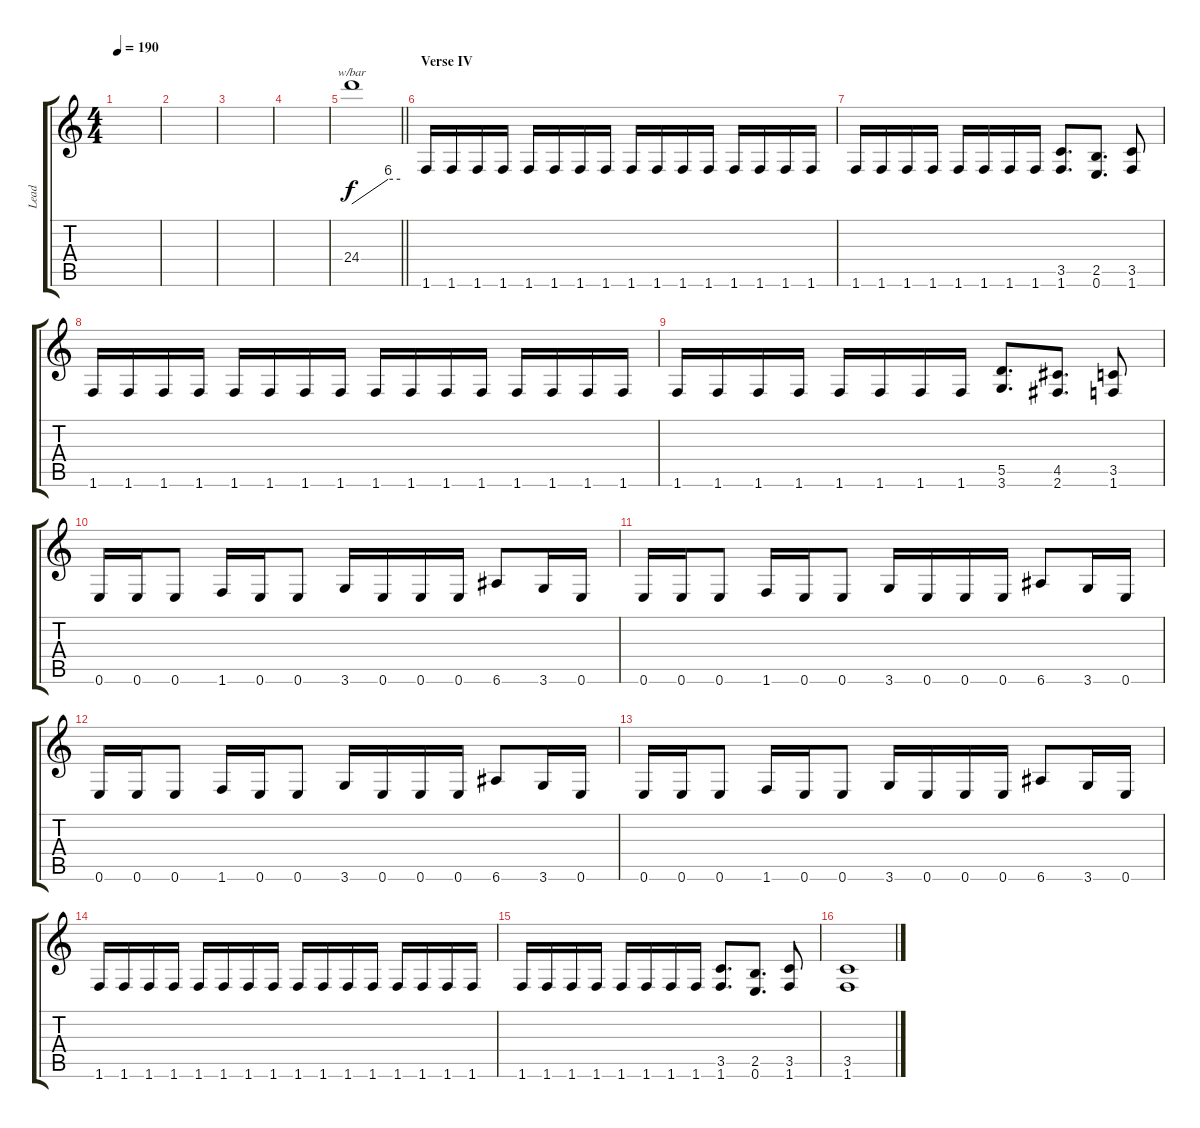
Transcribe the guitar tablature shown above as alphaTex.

\track ("Lead" "Lead") {instrument distortionguitar}
\staff {score tabs}
\tuning (E4 B3 G3 D3 A2 E2) {hide}
\ts (4 4)
\tempo 190
\clef g2
\ks c
|
|
|
|
\barLineRight lightlight
24.4.1{tbe (custom default 0 0 45 24 60 24)} |
\section ("" "Verse IV")
1.6.16 1.6.16 1.6.16 1.6.16 1.6.16 1.6.16 1.6.16 1.6.16 1.6.16 1.6.16 1.6.16 1.6.16 1.6.16 1.6.16 1.6.16 1.6.16 |
1.6.16 1.6.16 1.6.16 1.6.16 1.6.16 1.6.16 1.6.16 1.6.16 (3.5 1.6).8{d} (2.5 0.6).8{d} (3.5 1.6).8 |
1.6.16 1.6.16 1.6.16 1.6.16 1.6.16 1.6.16 1.6.16 1.6.16 1.6.16 1.6.16 1.6.16 1.6.16 1.6.16 1.6.16 1.6.16 1.6.16 |
1.6.16 1.6.16 1.6.16 1.6.16 1.6.16 1.6.16 1.6.16 1.6.16 (5.5 3.6).8{d} (4.5 2.6).8{d} (3.5 1.6).8 |
0.6.16 0.6.16 0.6.8 1.6.16 0.6.16 0.6.8 3.6.16 0.6.16 0.6.16 0.6.16 6.6.8 3.6.16 0.6.16 |
0.6.16 0.6.16 0.6.8 1.6.16 0.6.16 0.6.8 3.6.16 0.6.16 0.6.16 0.6.16 6.6.8 3.6.16 0.6.16 |
0.6.16 0.6.16 0.6.8 1.6.16 0.6.16 0.6.8 3.6.16 0.6.16 0.6.16 0.6.16 6.6.8 3.6.16 0.6.16 |
0.6.16 0.6.16 0.6.8 1.6.16 0.6.16 0.6.8 3.6.16 0.6.16 0.6.16 0.6.16 6.6.8 3.6.16 0.6.16 |
1.6.16 1.6.16 1.6.16 1.6.16 1.6.16 1.6.16 1.6.16 1.6.16 1.6.16 1.6.16 1.6.16 1.6.16 1.6.16 1.6.16 1.6.16 1.6.16 |
1.6.16 1.6.16 1.6.16 1.6.16 1.6.16 1.6.16 1.6.16 1.6.16 (3.5 1.6).8{d} (2.5 0.6).8{d} (3.5 1.6).8 |
(3.5 1.6).1
